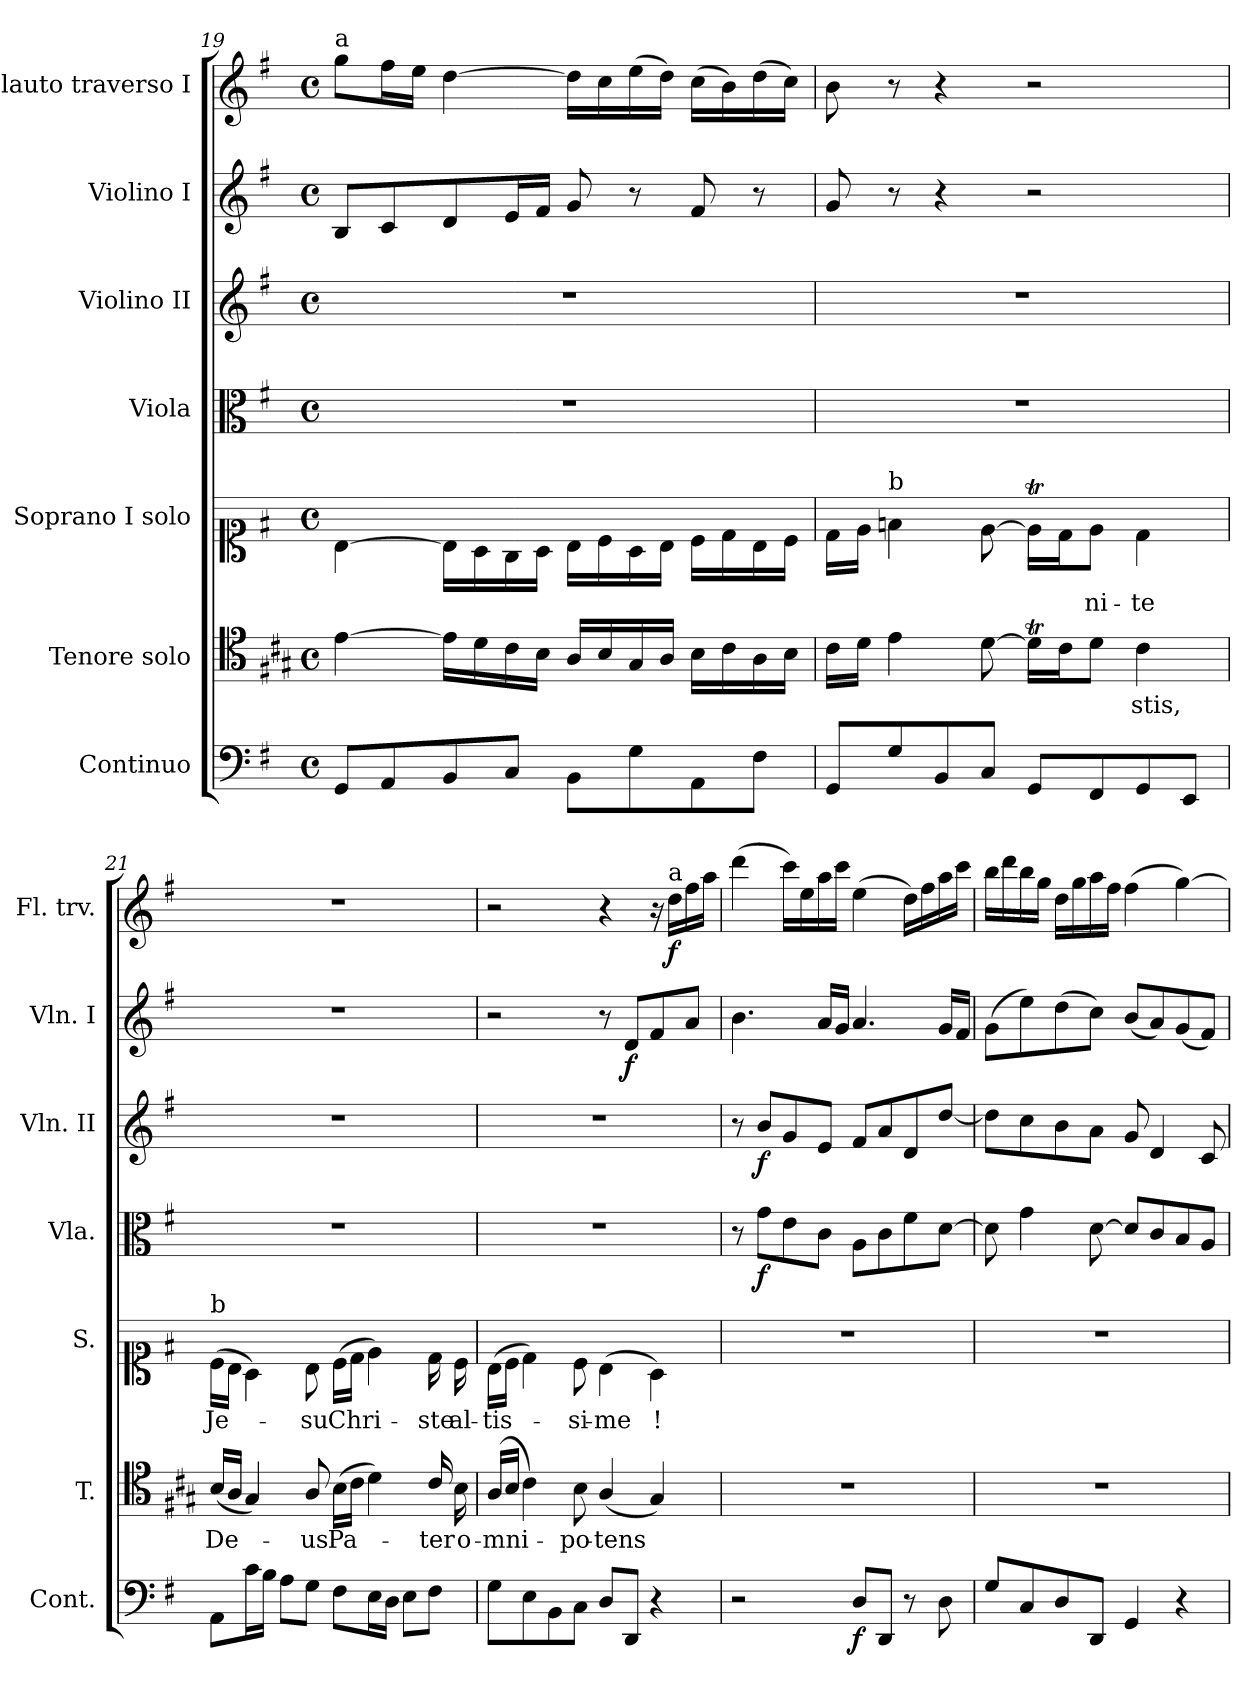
**kern	**dynam	**kern	**text	**kern	**text	**kern	**dynam	**kern	**dynam	**kern	**dynam	**kern	**dynam
*part7	*part7	*part6	*part6	*part5	*part5	*part4	*part4	*part3	*part3	*part2	*part2	*part1	*part1
*staff7	*staff7	*staff6	*staff6	*staff5	*staff5	*staff4	*staff4	*staff3	*staff3	*staff2	*staff2	*staff1	*staff1
*I"Continuo	*	*I"Tenore solo	*	*I"Soprano I solo	*	*I"Viola	*	*I"Violino II	*	*I"Violino I	*	*I"Flauto traverso I	*
*I'Cont.	*	*I'T.	*	*I'S.	*	*I'Vla.	*	*I'Vln. II	*	*I'Vln. I	*	*I'Fl. trv.	*
*clefF4	*	*clefC4	*	*clefC1	*	*clefC3	*	*clefG2	*	*clefG2	*	*clefG2	*
*	*	*ITrd1c2	*	*ITrd-7c-12	*	*	*	*	*	*	*	*	*
*k[f#]	*	*k[f#]	*	*k[f#]	*	*k[f#]	*	*k[f#]	*	*k[f#]	*	*k[f#]	*
*M4/4	*	*M4/4	*	*M4/4	*	*M4/4	*	*M4/4	*	*M4/4	*	*M4/4	*
*met(c)	*	*met(c)	*	*met(c)	*	*met(c)	*	*met(c)	*	*met(c)	*	*met(c)	*
=19	=19	=19	=19	=19	=19	=19	=19	=19	=19	=19	=19	=19	=19
!	!	!	!	!	!	!	!	!	!	!	!	!LO:TX:a:t=a	!
8GG/L	.	[4d\	.	[4b\	.	1r	.	1r	.	8B/L	.	8gg\L	.
8AA/	.	.	.	.	.	.	.	.	.	8c/	.	16ff#\L	.
.	.	.	.	.	.	.	.	.	.	.	.	16ee\JJ	.
8BB/	.	16d\LL]	.	16b\LL]	.	.	.	.	.	8d/	.	[4dd\	.
.	.	16c\	.	16a\	.	.	.	.	.	.	.	.	.
8C/J	.	16B\	.	16g\	.	.	.	.	.	16e/L	.	.	.
.	.	16A\JJ	.	16a\JJ	.	.	.	.	.	16f#/JJ	.	.	.
8BB\L	.	16G/LL	.	16b\LL	.	.	.	.	.	8g/	.	16dd\LL]	.
.	.	16A/	.	16cc\	.	.	.	.	.	.	.	16cc\	.
8G\	.	16F#/	.	16a\	.	.	.	.	.	8r	.	(16ee\	.
.	.	16G/JJ	.	16b\JJ	.	.	.	.	.	.	.	16dd\JJ)	.
8AA\	.	16A\LL	.	16cc\LL	.	.	.	.	.	8f#/	.	(16cc\LL	.
.	.	16B\	.	16dd\	.	.	.	.	.	.	.	16b\)	.
8F#\J	.	16G\	.	16b\	.	.	.	.	.	8r	.	(16dd\	.
.	.	16A\JJ	.	16cc\JJ	.	.	.	.	.	.	.	16cc\JJ)	.
=20	=20	=20	=20	=20	=20	=20	=20	=20	=20	=20	=20	=20	=20
8GG/L	.	16B\LL	.	16dd\LL	.	1r	.	1r	.	8g/	.	8b\	.
.	.	16c\JJ	.	16ee\JJ	.	.	.	.	.	.	.	.	.
!	!	!	!	!LO:TX:a:t=b	!	!	!	!	!	!	!	!	!
8G/	.	4d\	.	4ffn\	.	.	.	.	.	8r	.	8r	.
8BB/	.	.	.	.	.	.	.	.	.	4r	.	4r	.
8C/J	.	[8c\	.	[8ee\	.	.	.	.	.	.	.	.	.
8GG/L	.	16cT\LL]	.	16eeT\LL]	.	.	.	.	.	2r	.	2r	.
.	.	16B\J	.	16dd\J	.	.	.	.	.	.	.	.	.
8FF#/	.	8c\J	.	8ee\J	-ni-	.	.	.	.	.	.	.	.
8GG/	.	4B\	-stis,	4dd\	-te	.	.	.	.	.	.	.	.
8EE/J	.	.	.	.	.	.	.	.	.	.	.	.	.
=21	=21	=21	=21	=21	=21	=21	=21	=21	=21	=21	=21	=21	=21
!	!	!	!	!LO:TX:a:t=b	!	!	!	!	!	!	!	!	!
8AA\L	.	(16A/LL	De-	(16cc\LL	Je-	1r	.	1r	.	1r	.	1r	.
.	.	16G/JJ	.	16b\JJ	.	.	.	.	.	.	.	.	.
16c\L	.	4F#/)	.	4a\)	.	.	.	.	.	.	.	.	.
16B\JJ	.	.	.	.	.	.	.	.	.	.	.	.	.
8A\L	.	.	.	.	.	.	.	.	.	.	.	.	.
8G\J	.	8G/	-us	8b\	-su	.	.	.	.	.	.	.	.
8F#\L	.	(16A\LL	Pa-	(16cc\LL	Chri-	.	.	.	.	.	.	.	.
.	.	16B\JJ	.	16dd\JJ	.	.	.	.	.	.	.	.	.
16E\L	.	4c\)	.	4ee\)	.	.	.	.	.	.	.	.	.
16D\JJ	.	.	.	.	.	.	.	.	.	.	.	.	.
8E\L	.	.	.	.	.	.	.	.	.	.	.	.	.
8F#\J	.	16B/	-ter	16dd\	-ste	.	.	.	.	.	.	.	.
.	.	16A\	o-	16cc\	al-	.	.	.	.	.	.	.	.
=22	=22	=22	=22	=22	=22	=22	=22	=22	=22	=22	=22	=22	=22
8G\L	.	(16G/LL	-mni-	(16b\LL	-tis-	1r	.	1r	.	2r	.	2r	.
.	.	16A/JJ	.	16cc\JJ	.	.	.	.	.	.	.	.	.
8E\	.	4B\)	.	4dd\)	.	.	.	.	.	.	.	.	.
8BB\	.	.	.	.	.	.	.	.	.	.	.	.	.
8C\J	.	8A\	-po-	8cc\	-si-	.	.	.	.	.	.	.	.
8D/L	.	(4G/	-tens	(4b\	-me	.	.	.	.	8r	.	4r	.
!	!	!	!	!	!	!	!	!	!	!	!LO:DY:b	!	!
8DD/J	.	.	.	.	.	.	.	.	.	8d/L	f	.	.
4r	.	4F#/)	.	4a\)	-!	.	.	.	.	8f#/	.	16r	.
!	!	!	!	!	!	!	!	!	!	!	!	!LO:TX:a:t=a	!
!	!	!	!	!	!	!	!	!	!	!	!	!	!LO:DY:b
.	.	.	.	.	.	.	.	.	.	.	.	16dd\LL	f
.	.	.	.	.	.	.	.	.	.	8a/J	.	16ff#\	.
.	.	.	.	.	.	.	.	.	.	.	.	16aa\JJ	.
=23	=23	=23	=23	=23	=23	=23	=23	=23	=23	=23	=23	=23	=23
2r	.	1r	.	1r	.	8r	.	8r	.	4.b\	.	(4ddd\	.
!	!	!	!	!	!	!	!LO:DY:b	!	!LO:DY:b	!	!	!	!
.	.	.	.	.	.	8g\L	f	8b/L	f	.	.	.	.
.	.	.	.	.	.	8e\	.	8g/	.	.	.	16ccc\LL)	.
.	.	.	.	.	.	.	.	.	.	.	.	16ee\	.
.	.	.	.	.	.	8c\J	.	8e/J	.	16a/LL	.	16aa\	.
.	.	.	.	.	.	.	.	.	.	16g/JJ	.	16ccc\JJ	.
!	!LO:DY:b	!	!	!	!	!	!	!	!	!	!	!	!
8D/L	f	.	.	.	.	8A\L	.	8f#/L	.	4.a/	.	(4ee\	.
8DD/J	.	.	.	.	.	8c\	.	8a/	.	.	.	.	.
8r	.	.	.	.	.	8f#\	.	8d/	.	.	.	16dd\LL)	.
.	.	.	.	.	.	.	.	.	.	.	.	16ff#\	.
8D\	.	.	.	.	.	[8d\J	.	[8dd/J	.	16g/LL	.	16aa\	.
.	.	.	.	.	.	.	.	.	.	16f#/JJ	.	16ccc\JJ	.
=24	=24	=24	=24	=24	=24	=24	=24	=24	=24	=24	=24	=24	=24
8G/L	.	1r	.	1r	.	8d\]	.	8dd\L]	.	(8g\L	.	16bb\LL	.
.	.	.	.	.	.	.	.	.	.	.	.	16ddd\	.
8C/	.	.	.	.	.	4g\	.	8cc\	.	8ee\)	.	16bb\	.
.	.	.	.	.	.	.	.	.	.	.	.	16gg\JJ	.
8D/	.	.	.	.	.	.	.	8b\	.	(8dd\	.	16dd\LL	.
.	.	.	.	.	.	.	.	.	.	.	.	16gg\	.
8DD/J	.	.	.	.	.	[8d\	.	8a\J	.	8cc\J)	.	16aa\	.
.	.	.	.	.	.	.	.	.	.	.	.	16ff#\JJ	.
4GG/	.	.	.	.	.	8d/L]	.	8g/	.	(8b/L	.	(4ff#\	.
.	.	.	.	.	.	8c/	.	4d/	.	8a/)	.	.	.
4r	.	.	.	.	.	8B/	.	.	.	(8g/	.	[4gg\)	.
.	.	.	.	.	.	8A/J	.	8c/	.	8f#/J)	.	.	.
=	=	=	=	=	=	=	=	=	=	=	=	=	=
*-	*-	*-	*-	*-	*-	*-	*-	*-	*-	*-	*-	*-	*-
